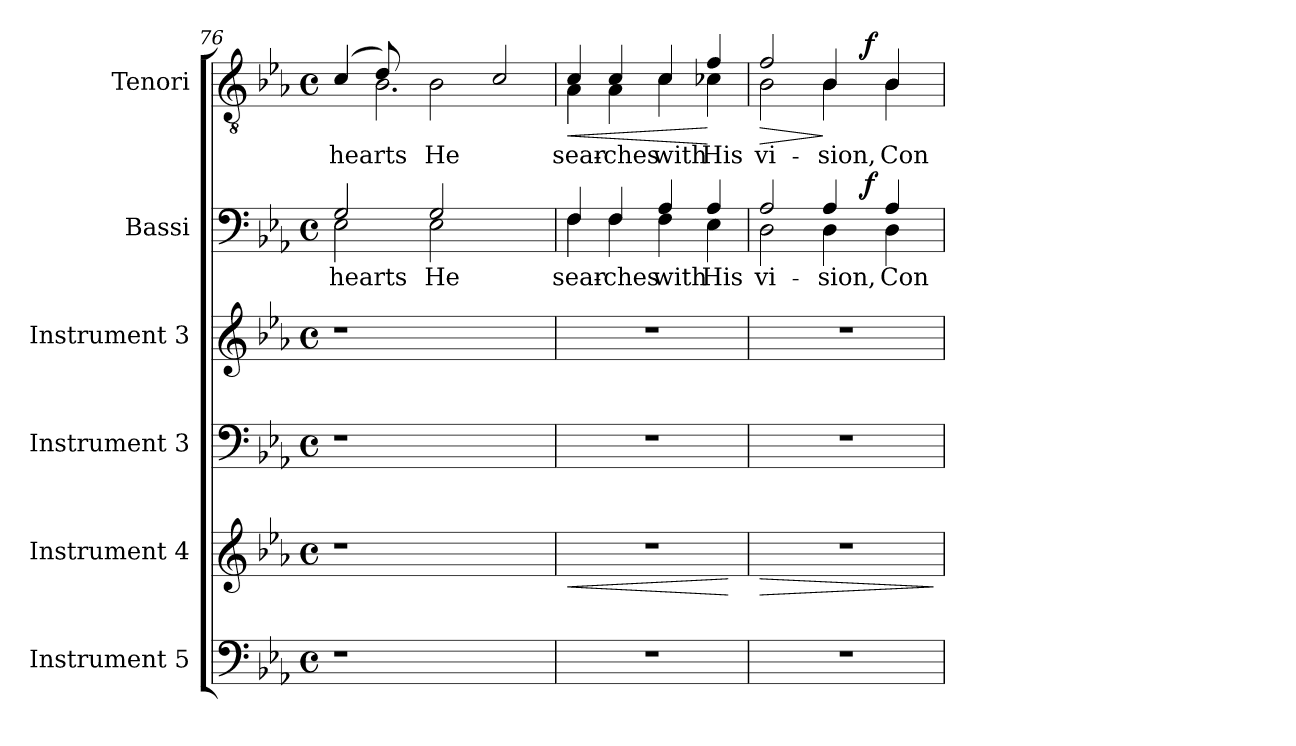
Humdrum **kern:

**kern	**kern	**dynam	**kern	**kern	**kern	**text	**dynam	**kern	**text	**dynam
*part6	*part5	*part5	*part4	*part3	*part2	*part2	*part2	*part1	*part1	*part1
*staff6	*staff5	*staff5	*staff4	*staff3	*staff2	*staff2	*staff2	*staff1	*staff1	*staff1
*I"Instrument 5	*I"Instrument 4	*	*I"Instrument 3	*I"Instrument 3	*I"Bassi	*	*	*I"Tenori	*	*
*clefF4	*clefG2	*	*clefF4	*clefG2	*clefF4	*	*	*clefGv2	*	*
*k[b-e-a-]	*k[b-e-a-]	*	*k[b-e-a-]	*k[b-e-a-]	*k[b-e-a-]	*	*	*k[b-e-a-]	*	*
*E-:	*E-:	*	*E-:	*E-:	*E-:	*	*	*E-:	*	*
*M4/4	*M4/4	*	*M4/4	*M4/4	*M4/4	*	*	*M4/4	*	*
*met(c)	*met(c)	*	*met(c)	*met(c)	*met(c)	*	*	*met(c)	*	*
=76	=76	=76	=76	=76	=76	=76	=76	=76	=76	=76
*	*	*	*	*	*^	*	*	*	*	*
!	!	!	!	!	!	!	!LO:LY:b:cj	!	!	!LO:LY:b:cj	!
*	*	*	*	*	*	*	*	*	*^	*	*
1r	1r	.	1r	1r	2G/	2E-\	hearts	.	(>4c/	4ryy	hearts	.
!	!	!	!	!	!	!	!	!	!	!	!LO:LY:b:cj	!
.	.	.	.	.	.	.	.	.	2.B-\	8d/)	.	.
.	.	.	.	.	.	.	.	.	.	8ryy	.	.
!	!	!	!	!	!	!	!LO:LY:b:cj	!	!	!	!LO:LY:b:cj	!
.	.	.	.	.	2G/	2E-\	He	.	.	2B-\	He	.
2ryy	2ryy	.	2ryy	2ryy	2ryy	2ryy	.	.	2c/	2ryy	.	.
!!LO:LB:g=z	!!
=77	=77	=77	=77	=77	=77	=77	=77	=77	=77	=77	=77	=77
!	!	!LO:HP:b	!	!	!	!	!LO:LY:b:cj	!	!	!	!LO:LY:b:cj	!LO:HP:b
1r	1r	<	1r	1r	4F/	4F\	sear-	.	4c/	4A-\	sear-	<
!	!	!	!	!	!	!	!LO:LY:b:cj	!	!	!	!LO:LY:b:cj	!
.	.	.	.	.	4F/	4F\	-ches	.	4c/	4A-\	-ches	.
!	!	!	!	!	!	!	!LO:LY:b:cj	!	!	!	!LO:LY:b:cj	!
.	.	.	.	.	4A-/	4F\	with	.	4c/	4c\	with	.
!	!	!	!	!	!	!	!LO:LY:b:cj	!	!	!	!LO:LY:b:cj	!
.	.	.	.	.	4A-/	4E-\	His	.	4c-X\	4f/	His	[
*	*	*	*	*	*v	*v	*	*	*	*	*	*
*	*	*	*	*	*	*	*	*v	*v	*	*
.	.	[	.	.	.	.	.	.	.	.
=78	=78	=78	=78	=78	=78	=78	=78	=78	=78	=78
!	!	!LO:HP:b	!	!	!	!LO:LY:b:cj	!	!	!LO:LY:b:cj	!LO:HP:b
*	*	*	*	*	*^	*	*	*^	*	*
*	*	*	*	*	*	*^	*	*	*	*^	*	*
1r	1r	>	1r	1r	2A-/	2D\	2ryy	vi-	.	2f/	2B-\	2ryy	vi-	>
!	!	!	!	!	!	!	!	!LO:LY:b:cj	!	!	!	!	!LO:LY:b:cj	!
.	.	.	.	.	4A-/	4D\	8ryy	-sion,	.	4B-/	4B-\	8ryy	-sion,	]
.	.	.	.	.	.	.	32.ryy	.	.	.	.	32.ryy	.	.
!	!	!	!	!	!	!	!	!	!LO:DY:b	!	!	!	!	!LO:DY:a
.	.	.	.	.	.	.	4ryy	.	f	.	.	4ryy	.	f
!	!	!	!	!	!	!	!	!LO:LY:b:cj	!	!	!	!	!LO:LY:b:cj	!
.	.	.	.	.	4D\	4A-/	.	Con-	.	4B-/	4B-\	.	Con-	.
.	.	.	.	.	.	.	16ryy	.	.	.	.	16ryy	.	.
.	.	.	.	.	.	.	64ryy	.	.	.	.	64ryy	.	.
.	.	]	.	.	.	.	.	.	.	.	.	.	.	.
*	*	*	*	*	*v	*v	*v	*	*	*	*	*	*	*
*	*	*	*	*	*	*	*	*v	*v	*v	*	*
=	=	=	=	=	=	=	=	=	=	=
*-	*-	*-	*-	*-	*-	*-	*-	*-	*-	*-
